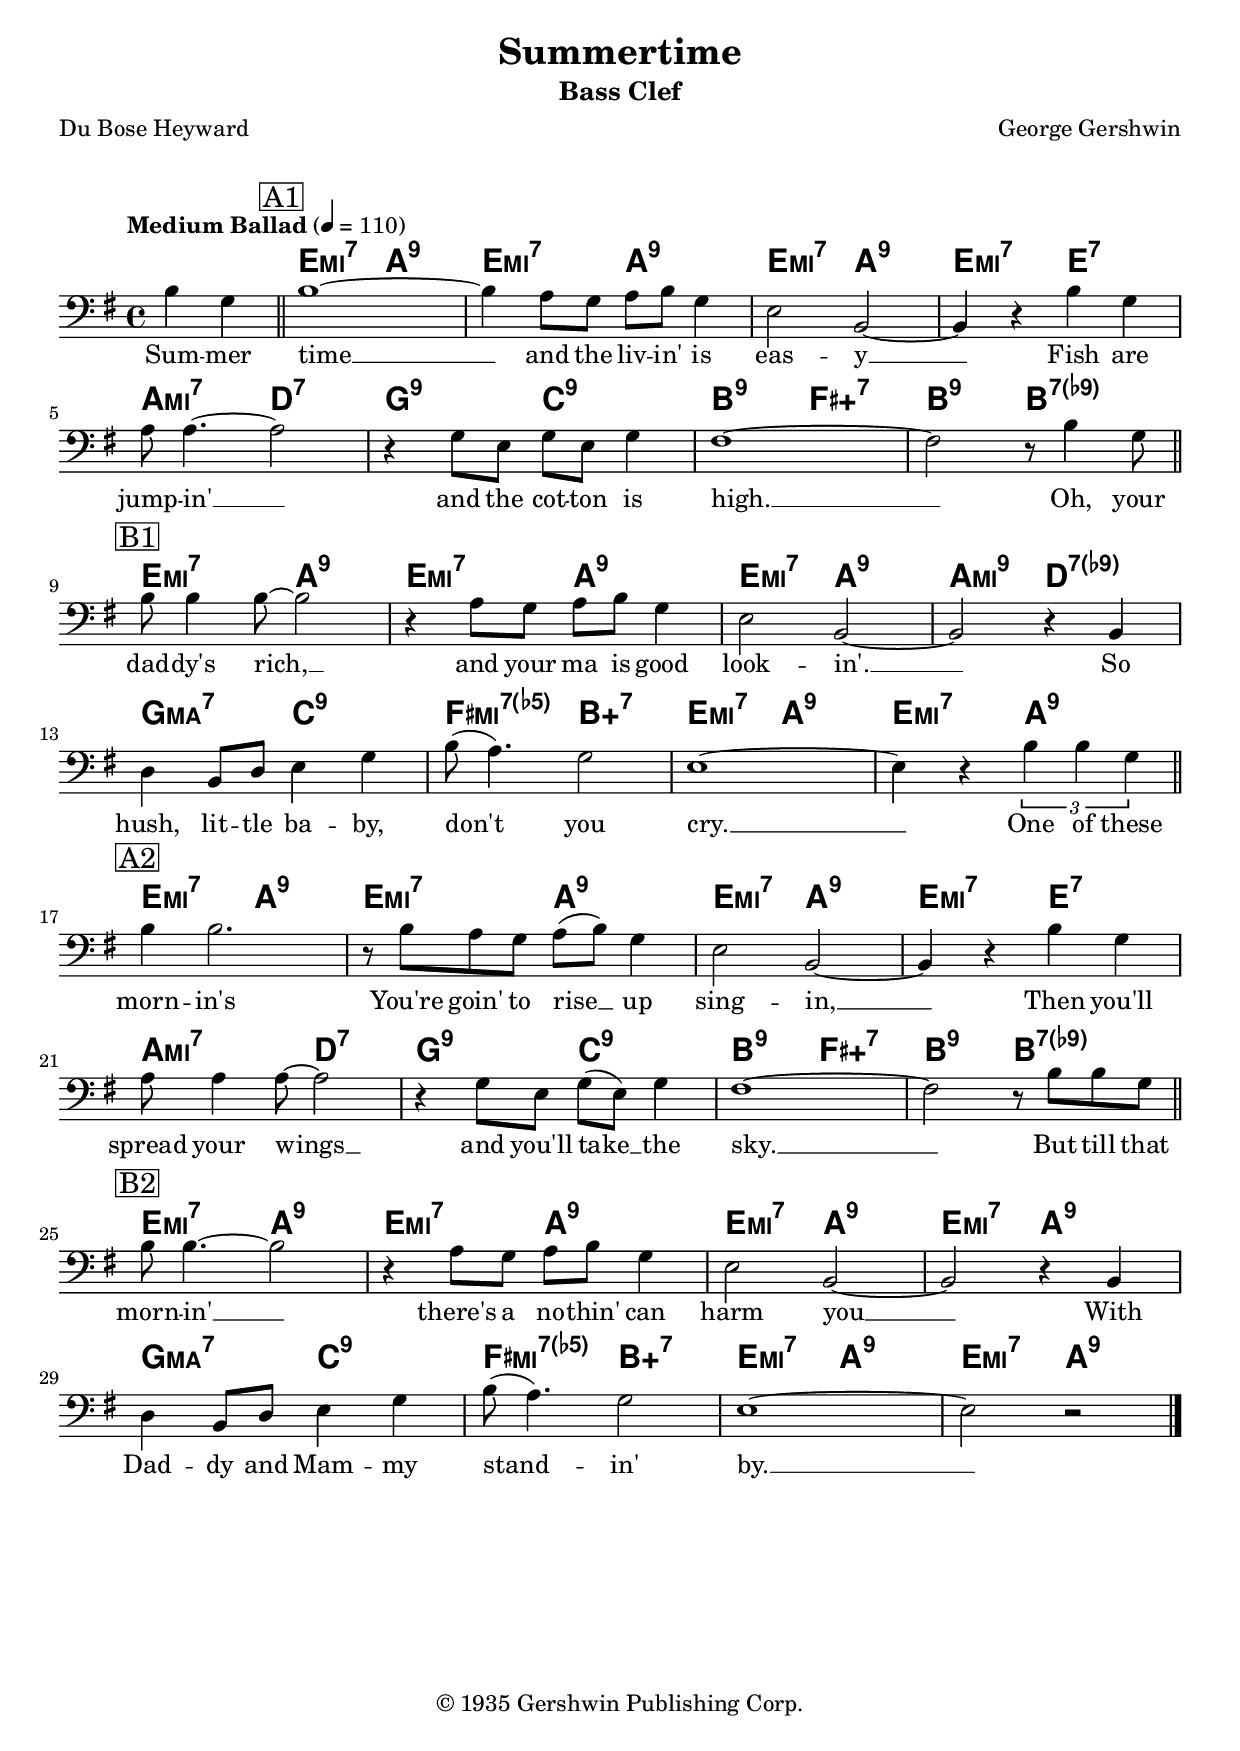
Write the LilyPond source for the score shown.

\version "2.24.0"

\include "english.ly"

instrument = "Bass Clef"
whatKey = e,
whatClef = "bass"

%% -*- Mode: LilyPond -*-

\include "lead-sheets.ily"

%%% SRB (alternate chords, also found in 557 Standards, based on Miles Davis-Gil Evans)

\header {
  title = "Summertime"
  subtitle = \instrument
  poet = "Du Bose Heyward"
  composer = "George Gershwin"
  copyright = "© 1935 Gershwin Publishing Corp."
}

refrainLyrics = \lyricmode {
  Sum -- mer time __ and the liv -- in' is eas -- y __
  Fish are jump -- in' __ and the cot -- ton is high. __
  Oh, your dad -- dy's rich, __ and your ma is good look -- in'. __
  So hush, lit -- tle ba -- by, don't you cry. __
  One of these morn -- in's
  You're goin' to rise __ up sing -- in, __
  Then you'll spread your wings __ and you'll take __ the sky. __
  But till that morn -- in' __ there's a no -- thin' can harm you __
  With Dad -- dy and Mam -- my stand -- in' by. __
}

refrainChords = \chordmode {
  s2
  a2:m7 d2:9 a2:m7 d2:9 a2:m7 d2:9 a2:m7 a2:7
  d2:m7 g2:7 c2:9 f2:9 e2:9 b2:7.5+ e2:9 e2:7.9-

  a2:m7 d2:9 a2:m7 d2:9 a2:m7 d2:9 d2:m9 g2:7.9-
  c2:maj7 f2:9 b2:m7.5- e2:7.5+ a2:m7 d2:9 a2:m7 d2:9

  a2:m7 d2:9 a2:m7 d2:9 a2:m7 d2:9 a2:m7 a2:7
  d2:m7 g2:7 c2:9 f2:9 e2:9 b2:7.5+ e2:9 e2:7.9-
  
  a2:m7 d2:9 a2:m7 d2:9 a2:m7 d2:9 a2:m7 d2:9
  c2:maj7 f2:9 b2:m7.5- e2:7.5+ a2:m7 d2:9 a2:m7 d2:9
}

refrainKey = a

refrainMelody = \relative f'' {
  \time 4/4
  \key \refrainKey \minor
  \clef \whatClef
  \tempo "Medium Ballad" 4 = 110
  
  \partial 2 e4 c4 |

  \bar "||"
  \mark \markup{ \box "A1" }
  
  e1~ | e4 d8 c8 d8 e8 c4 | a2 e2~ | e4 r4 e'4 c4 |
  d8 d4.~ d2 | r4 c8 a8 c8 a8 c4 | b1~ | b2 r8 e4 c8 |
  
  \bar "||"
  \break

  \mark \markup{ \box "B1" }
  
  e8 e4 e8~ e2 | r4 d8 c8 d8 e8 c4 | a2 e2~ | e2 r4 e4 |
  g4 e8 g8 a4 c4 | e8( d4.) c2 | a1~ | a4 r4 \tuplet 3/2 { e'4 e4 c4 } |

  \bar "||"
  \mark \markup{ \box "A2" }
  
  e4 e2. | r8 e8 d8 c8 d8( e8) c4 | a2 e2~ | e4 r4 e'4 c4 |
  d8 d4 d8~ d2 | r4 c8 a8 c8( a8) c4 | b1~ | b2 r8 e8 e8 c8 |
  
  \bar "||"
  \break

  \mark \markup{ \box "B2" }
  
  e8 e4.~ e2 | r4 d8 c8 d8 e8 c4 | a2 e2~ | e2 r4 e4 |
  g4 e8 g8 a4 c4 | e8( d4.) c2 | a1~ | a2 r2 |
  
  \bar "|."
}

\include "paper.ily"

\markup {
  % Leave a gap after the header
  \vspace #1
}

\include "refrain.ily"

